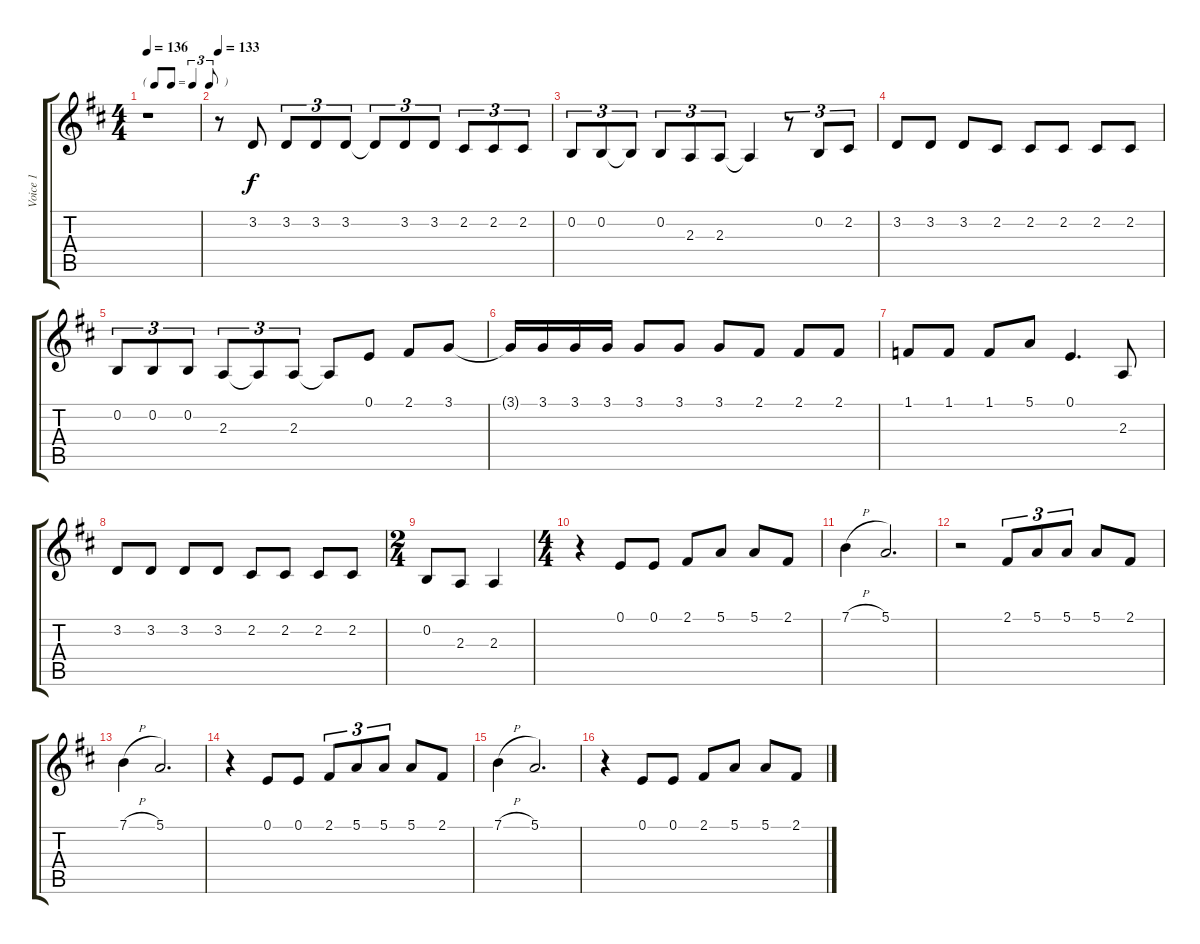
\track ("Voice 1" "Voice 1") {instrument tenorsax}
\staff {score tabs}
\tuning (E4 B3 G3 D3 A2 E2) {hide}
\ts (4 4)
\tf triplet8th
\tempo 136
\clef g2
\ks d
r.1{dy f} |
\tempo 133
r.8 3.2.8 3.2.8{tu (3 2)} 3.2.8{tu (3 2)} 3.2.8{tu (3 2)} 3.2{t}.8{tu (3 2)} 3.2.8{tu (3 2)} 3.2.8{tu (3 2)} 2.2.8{tu (3 2)} 2.2.8{tu (3 2)} 2.2.8{tu (3 2)} |
0.2.8{tu (3 2)} 0.2.8{tu (3 2)} 0.2{t}.8{tu (3 2)} 0.2.8{tu (3 2)} 2.3.8{tu (3 2)} 2.3.8{tu (3 2)} 2.3{t}.4 r.8{tu (3 2)} 0.2.8{tu (3 2)} 2.2.8{tu (3 2)} |
3.2.8 3.2.8 3.2.8 2.2.8 2.2.8 2.2.8 2.2.8 2.2.8 |
0.2.8{tu (3 2)} 0.2.8{tu (3 2)} 0.2.8{tu (3 2)} 2.3.8{tu (3 2)} 2.3{t}.8{tu (3 2)} 2.3.8{tu (3 2)} 2.3{t}.8 0.1.8 2.1.8 3.1.8 |
3.1{t}.16 3.1.16 3.1.16 3.1.16 3.1.8 3.1.8 3.1.8 2.1.8 2.1.8 2.1.8 |
1.1.8 1.1.8 1.1.8 5.1.8 0.1.4{d} 2.3.8 |
3.2.8 3.2.8 3.2.8 3.2.8 2.2.8 2.2.8 2.2.8 2.2.8 |
\ts (2 4)
0.2.8 2.3.8 2.3.4 |
\ts (4 4)
r.4 0.1.8 0.1.8 2.1.8 5.1.8 5.1.8 2.1.8 |
7.1{h}.4 5.1.2{d} |
r.2 2.1.8{tu (3 2)} 5.1.8{tu (3 2)} 5.1.8{tu (3 2)} 5.1.8 2.1.8 |
7.1{h}.4 5.1.2{d} |
r.4 0.1.8 0.1.8 2.1.8{tu (3 2)} 5.1.8{tu (3 2)} 5.1.8{tu (3 2)} 5.1.8 2.1.8 |
7.1{h}.4 5.1.2{d} |
r.4 0.1.8 0.1.8 2.1.8 5.1.8 5.1.8 2.1.8
